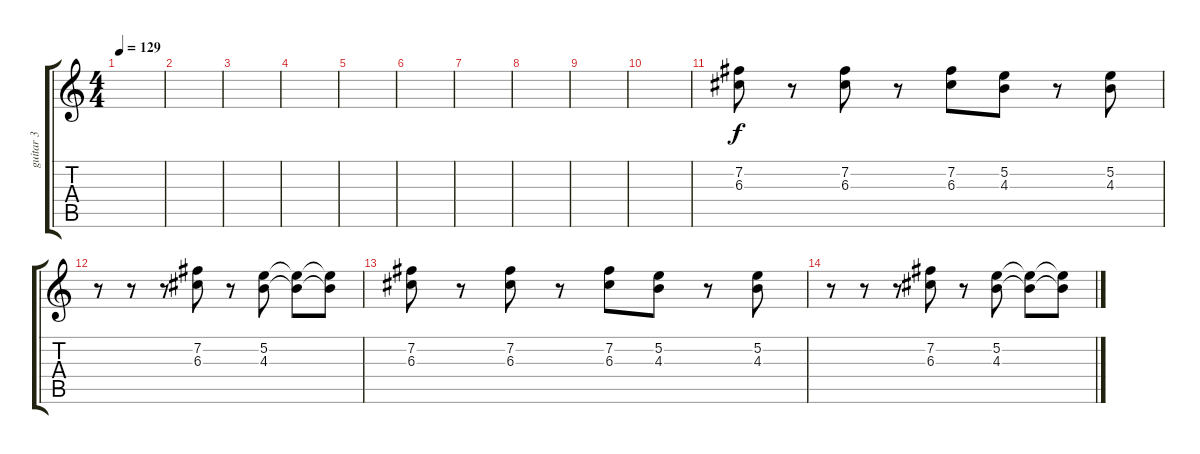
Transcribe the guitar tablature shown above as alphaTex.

\track ("guitar 3" "guitar 3") {instrument distortionguitar}
\staff {score tabs}
\tuning (E4 B3 G3 D3 A2 E2) {hide}
\ts (4 4)
\tempo 129
\clef g2
\ks c
|
|
|
|
|
|
|
|
|
|
(7.2 6.3).8 r.8 (7.2 6.3).8 r.8 (7.2 6.3).8 (5.2 4.3).8 r.8 (5.2 4.3).8 |
r.8 r.8 r.8 (7.2 6.3).8 r.8 (5.2 4.3).8 (5.2{t} 4.3{t}).8 (5.2{t} 4.3{t}).8 |
(7.2 6.3).8 r.8 (7.2 6.3).8 r.8 (7.2 6.3).8 (5.2 4.3).8 r.8 (5.2 4.3).8 |
r.8 r.8 r.8 (7.2 6.3).8 r.8 (5.2 4.3).8 (5.2{t} 4.3{t}).8 (5.2{t} 4.3{t}).8
